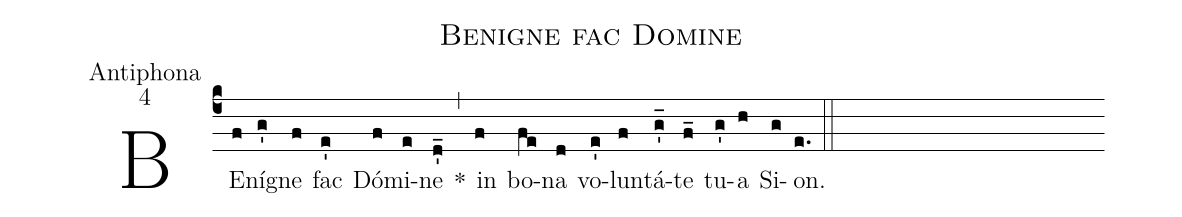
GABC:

name:Benigne fac Domine;
office-part:Antiphona;
mode:4;
%%
(c4) BE(f)ní(g')gne(f) fac(e') Dó(f)mi(e)ne(d'_) *(,) in(f) bo(fe)na(d) vo(e')lun(f)tá(g'_)te(f_) tu(g')a(h) Si(g)on.(e.) (::)
